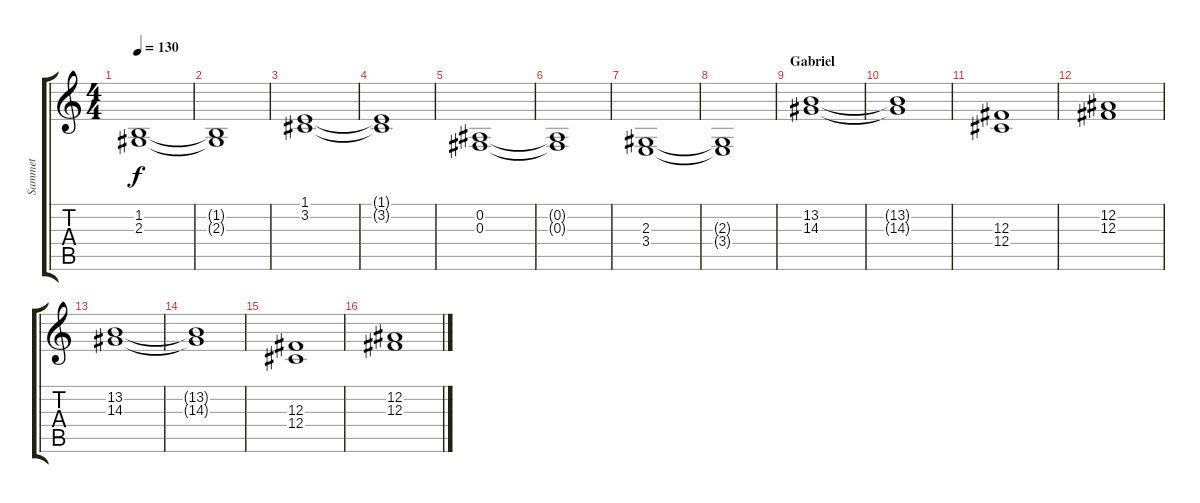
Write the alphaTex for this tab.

\track ("Sammet" "Sammet") {instrument stringensemble1}
\staff {score tabs}
\tuning (Eb4 Bb3 Gb3 Db3 Ab2 Eb2) {hide}
\ts (4 4)
\tempo 130
\clef g2
\ks c
(1.2 2.3).1{dy f} |
(1.2{t} 2.3{t}).1 |
(1.1 3.2).1 |
(1.1{t} 3.2{t}).1 |
(0.2 0.3).1 |
(0.2{t} 0.3{t}).1 |
(2.3 3.4).1 |
(2.3{t} 3.4{t}).1 |
\section ("" "Gabriel")
(13.2 14.3).1 |
(13.2{t} 14.3{t}).1 |
(12.3 12.4).1 |
(12.2 12.3).1 |
(13.2 14.3).1 |
(13.2{t} 14.3{t}).1 |
(12.3 12.4).1 |
(12.2 12.3).1
